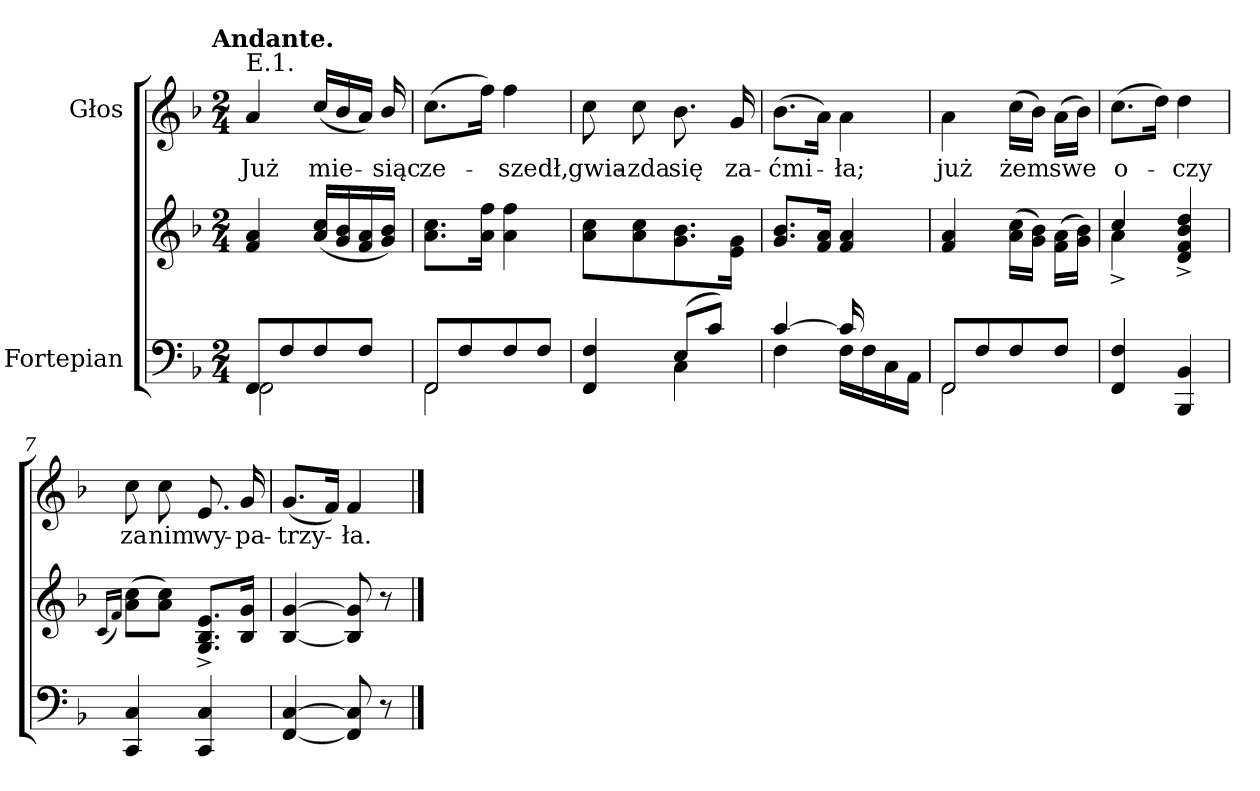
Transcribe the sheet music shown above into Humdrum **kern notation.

**kern	**kern	**kern	**text
*part2	*part2	*part1	*part1
*staff3	*staff2	*staff1	*staff1
*I"Fortepian	*	*I"Głos	*
*clefF4	*clefG2	*clefG2	*
*k[b-]	*k[b-]	*k[b-]	*
*F:	*F:	*F:	*
!!LO:TX:omd:t=Andante.
*M2/4	*M2/4	*M2/4	*
=1	=1	=1	=1
!	!	!LO:TX:a:t=E.1.	!
!LO:N:vis=2	!	!	!
*^	*	*	*
8FF/	2FF\	4f/ 4a/	4a/	Już
8F/	.	.	.	.
8F/	.	(16a/ 16cc/LL	(16cc/LL	mie-
.	.	16g/ 16b-/	16b-/	.
8F/J	.	16f/ 16a/	16a/JJ)	.
.	.	16g/ 16b-/JJ)	16b-/	-siąc
=2	=2	=2	=2	=2
!LO:N:vis=2	!	!	!	!
8FF/	2FF\	8.a\ 8.cc\L	(8.cc\L	ze-
8F/	.	.	.	.
.	.	16a\ 16ff\Jk	16ff\Jk)	.
8F/	.	4a\ 4ff\	4ff\	-szedł,
8F/J	.	.	.	.
=3	=3	=3	=3	=3
4FF/ 4F/	4ryy	8a\ 8cc\L	8cc\	gwia-
.	.	8a\ 8cc\	8cc\	-zda
(<8E/L	4C\	8.g\ 8.b-\	8.b-\	się
8c/J)	.	.	.	.
.	.	16e\ 16g\Jk	16g/	za-
=4	=4	=4	=4	=4
[4c/	4F\	8.g/ 8.b-/L	(8.b-\L	-ćmi-
.	.	16f/ 16a/Jk	16a\Jk)	.
16c/]	16F\LL	4f/ 4a/	4a\	-ła;
16ryy	16F\	.	.	.
16ryy	16C\	.	.	.
16ryy	16AA\JJ	.	.	.
=5	=5	=5	=5	=5
!LO:N:vis=2	!	!	!	!
8FF/	2FF\	4f/ 4a/	4a\	już
8F/	.	.	.	.
8F/	.	(16a\ 16cc\LL	(16cc\LL	żem
.	.	16g\ 16b-\JJ)	16b-\JJ)	.
8F/J	.	(16f\ 16a\LL	(16a\LL	swe
.	.	16g\ 16b-\JJ)	16b-\JJ)	.
*v	*v	*	*	*
=6	=6	=6	=6
*	*^	*	*
4FF/ 4F/	4cc/	4a^\	(8.cc\L	o-
.	.	.	16dd\Jk)	.
4BBB-/ 4BB-/	4d^/ 4f^/ 4b-^/ 4dd^/	4ryy	4dd\	-czy
*	*v	*v	*	*
=7	=7	=7	=7
.	(16qc/LL	.	.
.	16qf/JJ)	.	.
4CC/ 4C/	(>8a\ 8cc\L	8cc\	za
.	8a\ 8cc\J)	8cc\	nim
4CC/ 4C/	8.G^>/ 8.B-^>/ 8.e^>/L	8.e/	wy-
.	16B-/ 16g/Jk	16g/	-pa-
=8	=8	=8	=8
[4FF/ [4C/	[4B-/ [4g/	(8.g/L	-trzy-
.	.	16f/Jk)	.
8FF]/ 8C]/	8B-]/ 8g]/	4f/	-ła.
8r	8r	.	.
==	==	==	==
*-	*-	*-	*-
